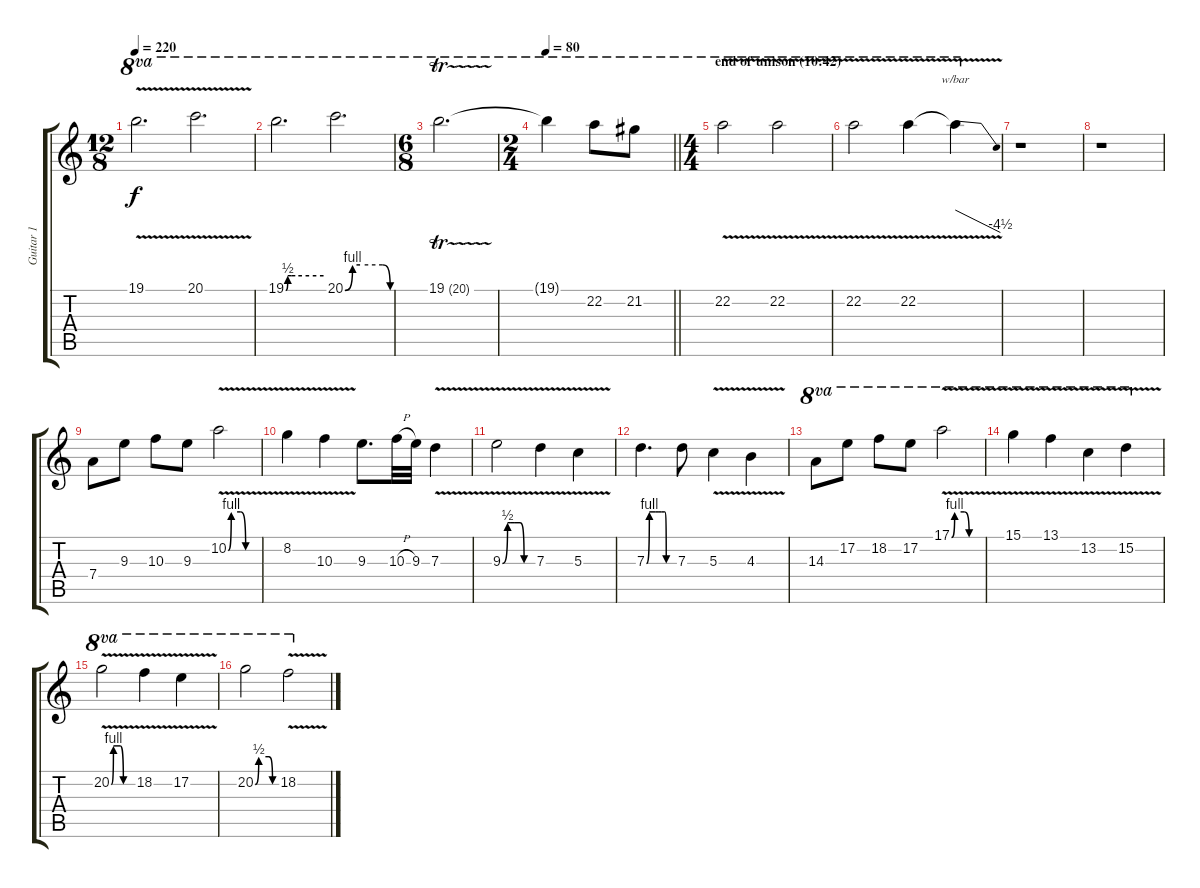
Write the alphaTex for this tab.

\track ("Guitar 1" "Guitar 1") {instrument distortionguitar bank 1}
\staff {score tabs}
\tuning (E4 B3 G3 D3 A2 E2) {hide}
\ts (12 8)
\tempo 220
\clef g2
\ks c
19.1{v}.2{d ot 8va dy f} 20.1{v}.2{d ot 8va} |
19.1{be (custom 0 0 3 2 9 2 15 2 60 2)}.2{d ot 8va} 20.1{be (custom 0 0 10 4 20 4 50 4 60 0)}.2{d ot 8va} |
\ts (6 8)
19.1{tr (20 16)}.2{d ot 8va} |
\ts (2 4)
\tempo 80
\barLineRight lightlight
19.1{t}.4{ot 8va} 22.2.8{ot 8va} 21.2.8{ot 8va} |
\ts (4 4)
\section ("" "end of unison (10:42)")
22.2{v}.2{ot 8va} 22.2{v}.2{ot 8va} |
22.2{v}.2{ot 8va} 22.2{v}.4{ot 8va} 22.2{v t}.4{tbe (dive default 0 0 60 -18) ot 8va} |
r.1 |
r.1 |
7.4.8 9.3.8 10.3.8 9.3.8 10.2{be (custom 0 0 6 4 25 4 35 0 60 0) v}.2 |
8.2{v}.4 10.3{v}.4 9.3.8{d} 10.3{h}.32 9.3.32 7.3{v}.4 |
9.3{be (custom 0 0 10 2 15 2 23 2 35 2 43 0 50 0 60 0) v}.2 7.3{v}.4 5.3{v}.4 |
7.3{be (custom 0 0 6 4 20 4 27 4 33 4 40 4 43 0 50 0 60 0)}.4{d} 7.3.8 5.3{v}.4 4.3{v}.4 |
14.3.8{ot 8va} 17.2.8{ot 8va} 18.2.8{ot 8va} 17.2.8{ot 8va} 17.1{be (custom 0 0 6 4 25 4 35 0 60 0) v}.2{ot 8va} |
15.1{v}.4{ot 8va} 13.1{v}.4{ot 8va} 13.2{v}.4{ot 8va} 15.2{v}.4{ot 8va} |
20.2{be (custom 0 0 6 4 25 4 34 0 60 0) v}.2{ot 8va} 18.2{v}.4{ot 8va} 17.2{v}.4{ot 8va} |
20.2{be (custom 0 0 10 2 39 2 49 0 60 0)}.2{ot 8va} 18.2{v}.2{ot 8va}
